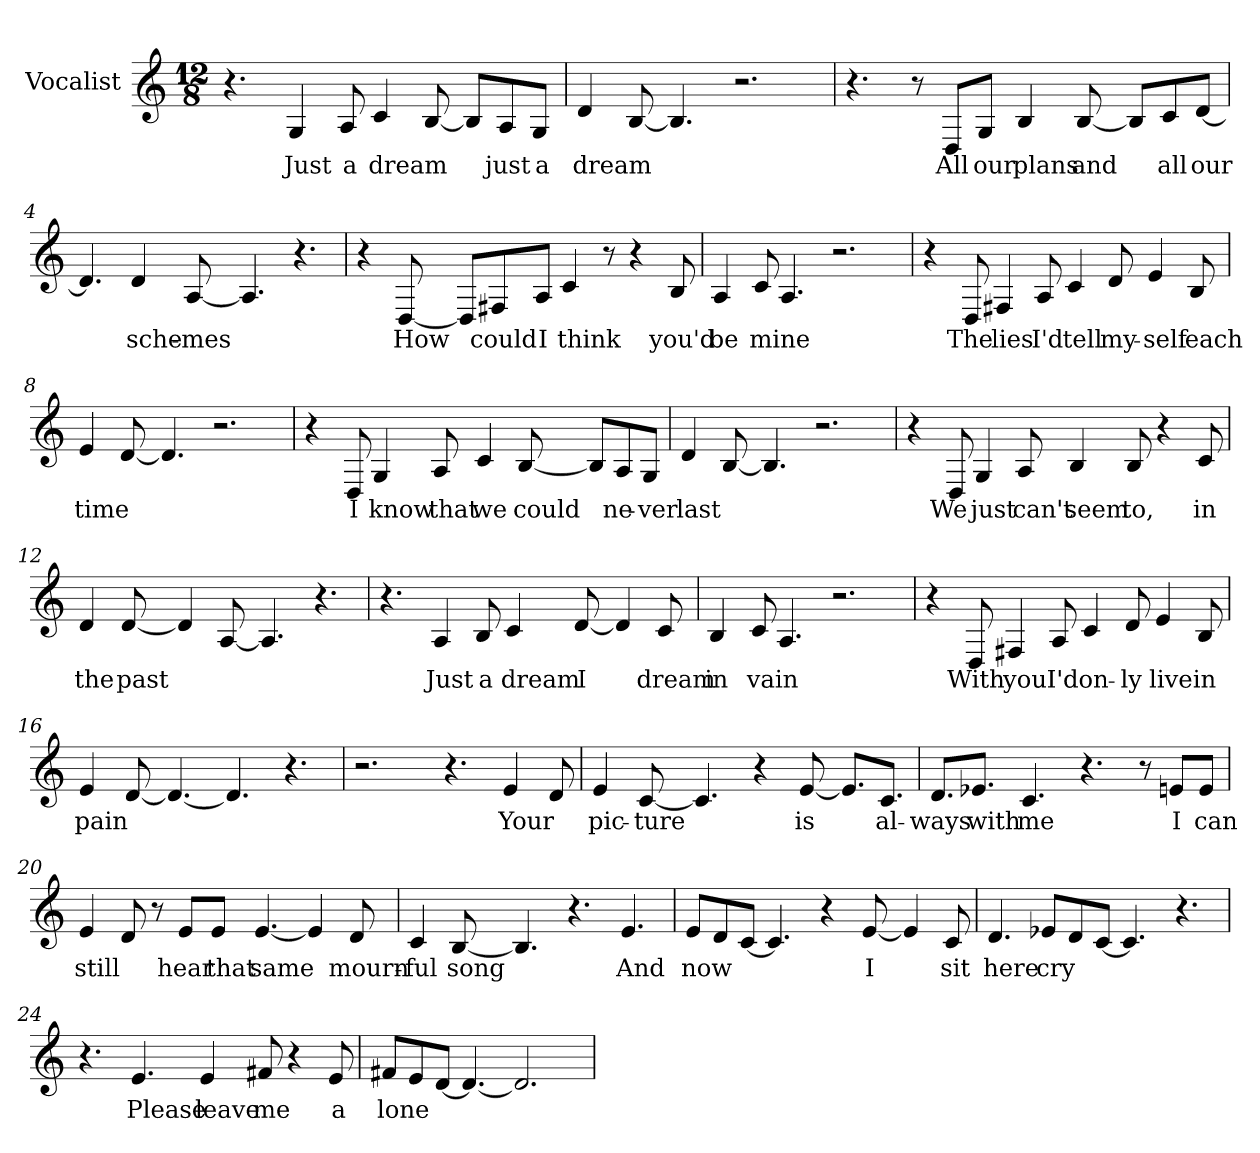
**kern	**text
*part1	*part1
*staff1	*staff1
*I"Vocalist	*
*clefG2	*
*M12/8	*
=1	=1
*clefG2	*
*M12/8	*
4.r	.
4G	Just
8A	a
4c	dream
[8B	_
8B/L]	_
8A/	just
8G/J	a
=2	=2
4d	dream
[8B	_
4.B]	_
2.r	.
=3	=3
4.r	.
8r	.
8D/L	All
8G/J	our
4B	plans
[8B	and
8B/L]	_
8c/	all
[8d/J	our
=4	=4
4.d]	_
4d	sche-
[8A	-mes
4.A]	_
4.r	.
=5	=5
4r	.
[8D	How
8D/L]	_
8F#X/	could
8A/J	I
4c	think
8r	.
4r	.
8B	you'd
=6	=6
4A	be
8c	mine
4.A	_
2.r	.
=7	=7
4r	.
8D	The
4F#X	lies
8A	I'd
4c	tell
8d	my-
4e	-self
8B	each
=8	=8
4e	time
[8d	_
4.d]	_
2.r	.
=9	=9
4r	.
8D	I
4G	know
8A	that
4c	we
[8B	could
8B/L]	_
8A/	ne-
8G/J	-ver
=10	=10
4d	last
[8B	_
4.B]	_
2.r	.
=11	=11
4r	.
8D	We
4G	just
8A	can't
4B	seem
8B	to,
4r	.
8c	in
=12	=12
4d	the
[8d	past
4d]	_
[8A	_
4.A]	_
4.r	.
=13	=13
4.r	.
4A	Just
8B	a
4c	dream
[8d	I
4d]	_
8c	dream
=14	=14
4B	in
8c	vain
4.A	_
2.r	.
=15	=15
4r	.
8D	With
4F#X	you
8A	I'd
4c	on-
8d	-ly
4e	live
8B	in
=16	=16
4e	pain
[8d	_
4.d_	_
4.d]	_
4.r	.
=17	=17
2.r	.
4.r	.
4e	Your
8d	_
=18	=18
4e	pic-
[8c	-ture
4.c]	_
4r	.
[8e	is
8.e/L]	_
8.c/J	al-
=19	=19
8.d/L	-ways
8.e-X/J	with
4.c	me
4.r	.
8r	.
8en/L	I
8e/J	can
=20	=20
4e	still
8d	_
8r	.
8e/L	hear
8e/J	that
[4.e	same
4e]	_
8d	mourn-
=21	=21
4c	-ful
[8B	song
4.B]	_
4.r	.
4.e	And
=22	=22
8e/L	now
8d/	_
[8c/J	_
4.c]	_
4r	.
[8e	I
4e]	_
8c	sit
=23	=23
4.d	here
8e-X/L	cry-
8d/	_
[8c/J	_
4.c]	_
4.r	.
=24	=24
4.r	.
4.e	Please
4e	leave
8f#X	me
4r	.
8e	a
=25	=25
8f#X/L	lone
8e/	_
[8d/J	_
4.d_	_
2.d]	_
=	=
*-	*-
